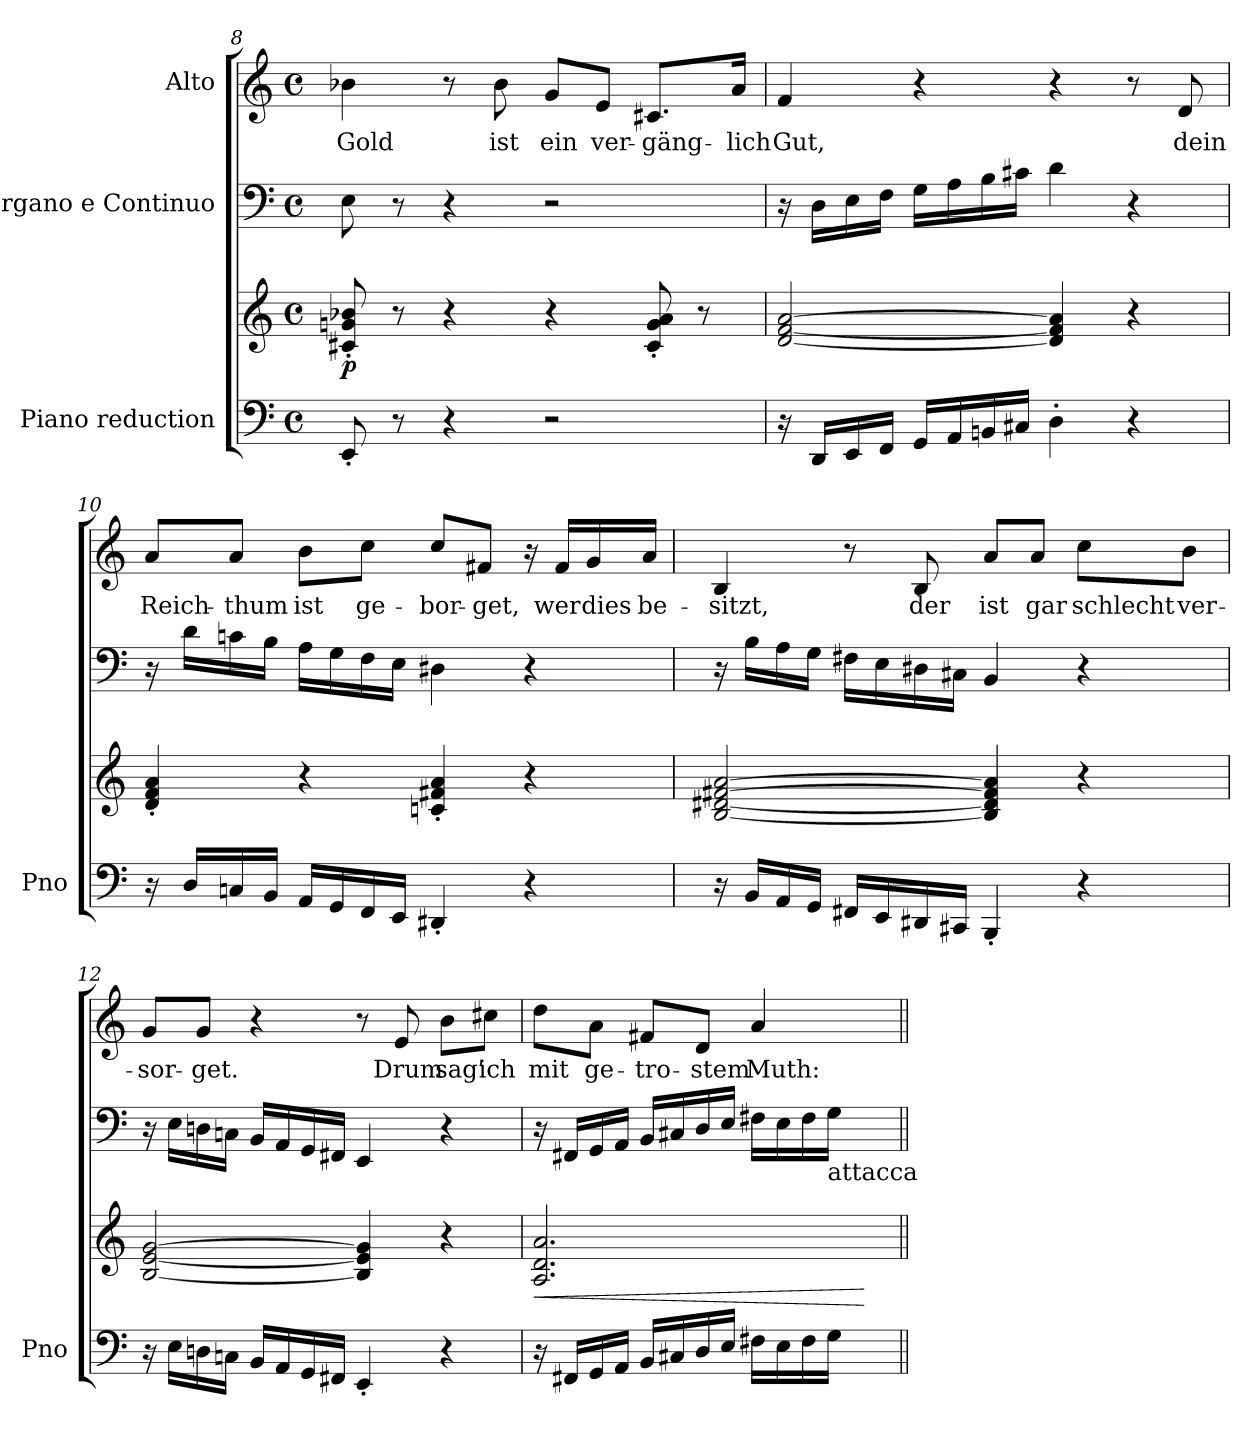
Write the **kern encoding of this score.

**kern	**kern	**dynam	**kern	**kern	**text
*part3	*part3	*part3	*part2	*part1	*part1
*staff4	*staff3	*staff3/4	*staff2	*staff1	*staff1
*I"Piano reduction	*	*	*I"Organo e Continuo	*I"Alto	*
*I'Pno	*	*	*	*	*
*clefF4	*clefG2	*	*clefF4	*clefG2	*
*k[]	*k[]	*	*k[]	*k[]	*
*M4/4	*M4/4	*	*M4/4	*M4/4	*
*met(c)	*met(c)	*	*met(c)	*met(c)	*
=8	=8	=8	=8	=8	=8
!	!	!LO:DY:b	!	!	!LO:LY:b
8EE'/	8c#X/' 8gn/' 8b-X/'	p	8E\	4b-X\	Gold
8r	8r	.	8r	.	.
4r	4r	.	4r	8r	.
!	!	!	!	!	!LO:LY:b
.	.	.	.	8b-\	ist
!	!	!	!	!	!LO:LY:b
2r	4r	.	2r	8g/L	ein
!	!	!	!	!	!LO:LY:b
.	.	.	.	8e/J	ver-
!	!	!	!	!	!LO:LY:b
.	8c#!/' 8g!/' 8a!/'	.	.	8.c#X/L	gäng-
.	8r	.	.	.	.
!	!	!	!	!	!LO:LY:b
.	.	.	.	16a/Jk	lich
=9	=9	=9	=9	=9	=9
!	!	!	!	!	!LO:LY:b
16r	[2d/ [2f/ [2a/	.	16r	4f/	Gut,
16DD/LL	.	.	16D\LL	.	.
16EE/	.	.	16E\	.	.
16FF/JJ	.	.	16F\JJ	.	.
16GG/LL	.	.	16G\LL	4r	.
16AA/	.	.	16A\	.	.
16BBn/	.	.	16B\	.	.
16C#X/JJ	.	.	16c#X\JJ	.	.
4D'\	4d/] 4f/] 4a/]	.	4d\	4r	.
4r	4r	.	4r	8r	.
!	!	!	!	!	!LO:LY:b
.	.	.	.	8d/	dein
=10	=10	=10	=10	=10	=10
!	!	!	!	!	!LO:LY:b
16r	4d/' 4f/' 4a/'	.	16r	8a/L	Reich-
16D/LL	.	.	16d\LL	.	.
!	!	!	!	!	!LO:LY:b
16Cn/	.	.	16cn\	8a/J	thum
16BB/JJ	.	.	16B\JJ	.	.
!	!	!	!	!	!LO:LY:b
16AA/LL	4r	.	16A\LL	8b\L	ist
16GG/	.	.	16G\	.	.
!	!	!	!	!	!LO:LY:b
16FF/	.	.	16F\	8cc\J	ge-
16EE/JJ	.	.	16E\JJ	.	.
!	!	!	!	!	!LO:LY:b
4DD#X'/	4cn/' 4f#X/' 4a/'	.	4D#X\	8cc/L	bor-
!	!	!	!	!	!LO:LY:b
.	.	.	.	8f#X/J	get,
4r	4r	.	4r	16r	.
!	!	!	!	!	!LO:LY:b
.	.	.	.	16f#/LL	wer
!	!	!	!	!	!LO:LY:b
.	.	.	.	16g/	dies
!	!	!	!	!	!LO:LY:b
.	.	.	.	16a/JJ	be-
!!LO:LB:g=z
=11	=11	=11	=11	=11	=11
!	!	!	!	!	!LO:LY:b
16r	[2B/ [2d#X/ [2f#X/ [2a/	.	16r	4B/	sitzt,
16BB/LL	.	.	16B\LL	.	.
16AA/	.	.	16A\	.	.
16GG/JJ	.	.	16G\JJ	.	.
16FF#X/LL	.	.	16F#X\LL	8r	.
16EE/	.	.	16E\	.	.
!	!	!	!	!	!LO:LY:b
16DD#X/	.	.	16D#X\	8B/	der
16CC#X/JJ	.	.	16C#X\JJ	.	.
!	!	!	!	!	!LO:LY:b
4BBB'/	4B/] 4d#/] 4f#/] 4a/]	.	4BB/	8a/L	ist
!	!	!	!	!	!LO:LY:b
.	.	.	.	8a/J	gar
!	!	!	!	!	!LO:LY:b
4r	4r	.	4r	8cc\L	schlecht
!	!	!	!	!	!LO:LY:b
.	.	.	.	8b\J	ver-
=12	=12	=12	=12	=12	=12
!	!	!	!	!	!LO:LY:b
16r	[2B/ [2e/ [2g/	.	16r	8g/L	sor-
16E\LL	.	.	16E\LL	.	.
!	!	!	!	!	!LO:LY:b
16Dn\	.	.	16Dn\	8g/J	get.
16Cn\JJ	.	.	16Cn\JJ	.	.
16BB/LL	.	.	16BB/LL	4r	.
16AA/	.	.	16AA/	.	.
16GG/	.	.	16GG/	.	.
16FF#X/JJ	.	.	16FF#X/JJ	.	.
4EE'/	4B/] 4e/] 4g/]	.	4EE/	8r	.
!	!	!	!	!	!LO:LY:b
.	.	.	.	8e/	Drum
!	!	!	!	!	!LO:LY:b
4r	4r	.	4r	8b\L	sag'
!	!	!	!	!	!LO:LY:b
.	.	.	.	8cc#X\J	ich
=13	=13	=13	=13	=13	=13
!	!	!LO:HP:b	!	!	!LO:LY:b
16r	2.A/ 2.d/ 2.a/	<	16r	8dd\L	mit
16FF#X/LL	.	.	16FF#X/LL	.	.
!	!	!	!	!	!LO:LY:b
16GG/	.	.	16GG/	8a\J	ge-
16AA/JJ	.	.	16AA/JJ	.	.
!	!	!	!	!	!LO:LY:b
16BB/LL	.	.	16BB/LL	8f#X/L	tro-
16C#X/	.	.	16C#X/	.	.
!	!	!	!	!	!LO:LY:b
16D/	.	.	16D/	8d/J	stem
16E/JJ	.	.	16E/JJ	.	.
!	!	!	!	!	!LO:LY:b
16F#X\LL	.	.	16F#X\LL	4a/	Muth:
16E\	.	.	16E\	.	.
16F#\	.	.	16F#\	.	.
!	!	!	!LO:TX:b:t=attacca	!	!
16G\JJ	.	.	16G\JJ	.	.
.	.	[	.	.	.
=||	=||	=||	=||	=||	=||
*-	*-	*-	*-	*-	*-
